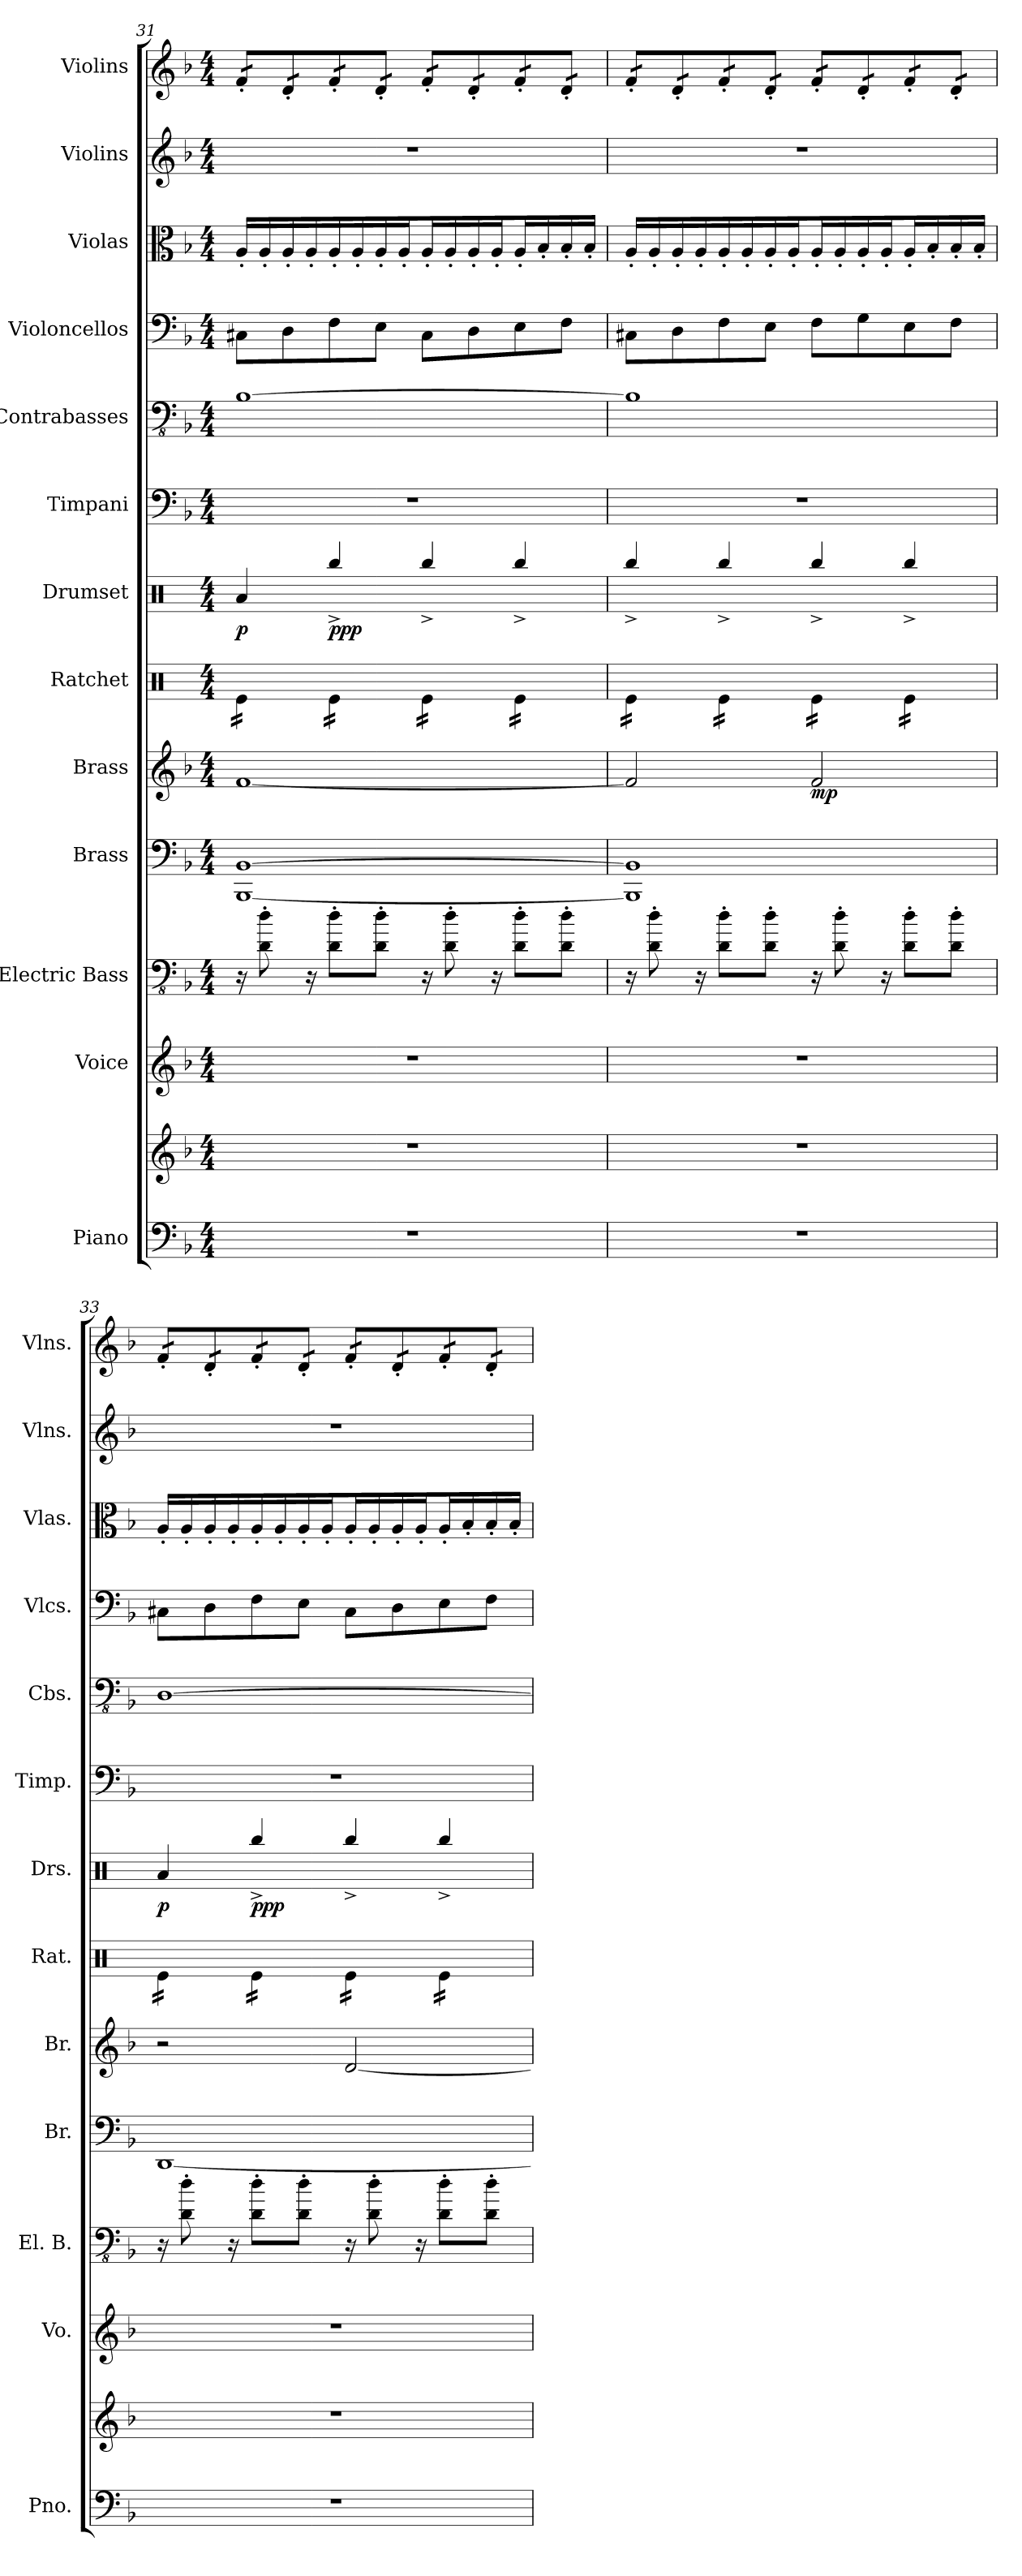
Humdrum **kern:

**kern	**kern	**kern	**kern	**kern	**kern	**dynam	**kern	**kern	**dynam	**kern	**kern	**kern	**kern	**kern	**kern
*part13	*part13	*part12	*part11	*part10	*part9	*part9	*part8	*part7	*part7	*part6	*part5	*part4	*part3	*part2	*part1
*staff14	*staff13	*staff12	*staff11	*staff10	*staff9	*staff9	*staff8	*staff7	*staff7	*staff6	*staff5	*staff4	*staff3	*staff2	*staff1
*I"Piano	*	*I"Voice	*I"Electric Bass	*I"Brass	*I"Brass	*	*I"Ratchet	*I"Drumset	*	*I"Timpani	*I"Contrabasses	*I"Violoncellos	*I"Violas	*I"Violins	*I"Violins
*I'Pno.	*	*I'Vo.	*I'El. B.	*I'Br.	*I'Br.	*	*I'Rat.	*I'Drs.	*	*I'Timp.	*I'Cbs.	*I'Vlcs.	*I'Vlas.	*I'Vlns.	*I'Vlns.
*clefF4	*clefG2	*clefG2	*clefFv4	*clefF4	*clefG2	*	*clefX	*clefX	*	*clefF4	*clefFv4	*clefF4	*clefC3	*clefG2	*clefG2
*k[b-]	*k[b-]	*k[b-]	*k[b-]	*k[b-]	*k[b-]	*	*k[]	*k[]	*	*k[b-]	*k[b-]	*k[b-]	*k[b-]	*k[b-]	*k[b-]
*M4/4	*M4/4	*M4/4	*M4/4	*M4/4	*M4/4	*	*M4/4	*M4/4	*	*M4/4	*M4/4	*M4/4	*M4/4	*M4/4	*M4/4
=31	=31	=31	=31	=31	=31	=31	=31	=31	=31	=31	=31	=31	=31	=31	=31
!	!	!	!	!	!	!	!	!	!LO:DY:b	!	!	!	!	!	!
*	*	*	*	*	*	*	*tremolo	*	*	*	*	*	*	*	*
*	*	*	*	*	*	*	*	*	*	*	*	*	*tremolo	*	*
*	*	*	*	*	*	*	*	*	*	*	*	*	*	*	*tremolo
1r	1r	1r	16r	[1BBB- [1BB-	[1f	.	16Re\LL	4Ra/	p	1r	[1BB-	8C#X\L	16A'/LL	1r	16f'/LL
.	.	.	8D\' 8d\'	.	.	.	16Re\	.	.	.	.	.	16A'/	.	16f'/
.	.	.	.	.	.	.	16Re\	.	.	.	.	8D\	16A'/	.	16d'/
.	.	.	16r	.	.	.	16Re\JJ	.	.	.	.	.	16A'/	.	16d'/
!	!	!	!	!	!	!	!	!	!LO:DY:b	!	!	!	!	!	!
.	.	.	8D\' 8d\'L	.	.	.	16Re\LL	4Rbb^/	ppp	.	.	8F\	16A'/	.	16f'/
.	.	.	.	.	.	.	16Re\	.	.	.	.	.	16A'/	.	16f'/
.	.	.	8D\' 8d\'J	.	.	.	16Re\	.	.	.	.	8E\J	16A'/	.	16d'/
.	.	.	.	.	.	.	16Re\JJ	.	.	.	.	.	16A'/JJ	.	16d'/JJ
.	.	.	16r	.	.	.	16Re\LL	4Rbb^/	.	.	.	8C#\L	16A'/LL	.	16f'/LL
.	.	.	8D\' 8d\'	.	.	.	16Re\	.	.	.	.	.	16A'/	.	16f'/
.	.	.	.	.	.	.	16Re\	.	.	.	.	8D\	16A'/	.	16d'/
.	.	.	16r	.	.	.	16Re\JJ	.	.	.	.	.	16A'/JJ	.	16d'/
*	*	*	*	*	*	*	*	*	*	*	*	*	*Xtremolo	*	*
.	.	.	8D\' 8d\'L	.	.	.	16Re\LL	4Rbb^/	.	.	.	8E\	16A'/LL	.	16f'/
.	.	.	.	.	.	.	16Re\	.	.	.	.	.	16B-'/J	.	16f'/
*	*	*	*	*	*	*	*	*	*	*	*	*	*tremolo	*	*
.	.	.	8D\' 8d\'J	.	.	.	16Re\	.	.	.	.	8F\J	16B-'/	.	16d'/
.	.	.	.	.	.	.	16Re\JJ	.	.	.	.	.	16B-'/JJ	.	16d'/JJ
!!LO:PB:g=z
=32	=32	=32	=32	=32	=32	=32	=32	=32	=32	=32	=32	=32	=32	=32	=32
1r	1r	1r	16r	1BBB-] 1BB-]	2f/]	.	16Re\LL	4Rbb^/	.	1r	1BB-]	8C#X\L	16A'/LL	1r	16f'/LL
.	.	.	8D\' 8d\'	.	.	.	16Re\	.	.	.	.	.	16A'/	.	16f'/
.	.	.	.	.	.	.	16Re\	.	.	.	.	8D\	16A'/	.	16d'/
.	.	.	16r	.	.	.	16Re\JJ	.	.	.	.	.	16A'/	.	16d'/
.	.	.	8D\' 8d\'L	.	.	.	16Re\LL	4Rbb^/	.	.	.	8F\	16A'/	.	16f'/
.	.	.	.	.	.	.	16Re\	.	.	.	.	.	16A'/	.	16f'/
.	.	.	8D\' 8d\'J	.	.	.	16Re\	.	.	.	.	8E\J	16A'/	.	16d'/
.	.	.	.	.	.	.	16Re\JJ	.	.	.	.	.	16A'/JJ	.	16d'/JJ
!	!	!	!	!	!	!LO:DY:b	!	!	!	!	!	!	!	!	!
.	.	.	16r	.	2f/	mp	16Re\LL	4Rbb^/	.	.	.	8F\L	16A'/LL	.	16f'/LL
.	.	.	8D\' 8d\'	.	.	.	16Re\	.	.	.	.	.	16A'/	.	16f'/
.	.	.	.	.	.	.	16Re\	.	.	.	.	8G\	16A'/	.	16d'/
.	.	.	16r	.	.	.	16Re\JJ	.	.	.	.	.	16A'/JJ	.	16d'/
*	*	*	*	*	*	*	*	*	*	*	*	*	*Xtremolo	*	*
.	.	.	8D\' 8d\'L	.	.	.	16Re\LL	4Rbb^/	.	.	.	8E\	16A'/LL	.	16f'/
.	.	.	.	.	.	.	16Re\	.	.	.	.	.	16B-'/J	.	16f'/
*	*	*	*	*	*	*	*	*	*	*	*	*	*tremolo	*	*
.	.	.	8D\' 8d\'J	.	.	.	16Re\	.	.	.	.	8F\J	16B-'/	.	16d'/
.	.	.	.	.	.	.	16Re\JJ	.	.	.	.	.	16B-'/JJ	.	16d'/JJ
=33	=33	=33	=33	=33	=33	=33	=33	=33	=33	=33	=33	=33	=33	=33	=33
!	!	!	!	!	!	!	!	!	!LO:DY:b	!	!	!	!	!	!
1r	1r	1r	16r	[1DD	2r	.	16Re\LL	4Ra/	p	1r	[1DD	8C#X\L	16A'/LL	1r	16f'/LL
.	.	.	8D\' 8d\'	.	.	.	16Re\	.	.	.	.	.	16A'/	.	16f'/
.	.	.	.	.	.	.	16Re\	.	.	.	.	8D\	16A'/	.	16d'/
.	.	.	16r	.	.	.	16Re\JJ	.	.	.	.	.	16A'/	.	16d'/
!	!	!	!	!	!	!	!	!	!LO:DY:b	!	!	!	!	!	!
.	.	.	8D\' 8d\'L	.	.	.	16Re\LL	4Rbb^/	ppp	.	.	8F\	16A'/	.	16f'/
.	.	.	.	.	.	.	16Re\	.	.	.	.	.	16A'/	.	16f'/
.	.	.	8D\' 8d\'J	.	.	.	16Re\	.	.	.	.	8E\J	16A'/	.	16d'/
.	.	.	.	.	.	.	16Re\JJ	.	.	.	.	.	16A'/JJ	.	16d'/JJ
.	.	.	16r	.	[2d/	.	16Re\LL	4Rbb^/	.	.	.	8C#\L	16A'/LL	.	16f'/LL
.	.	.	8D\' 8d\'	.	.	.	16Re\	.	.	.	.	.	16A'/	.	16f'/
.	.	.	.	.	.	.	16Re\	.	.	.	.	8D\	16A'/	.	16d'/
.	.	.	16r	.	.	.	16Re\JJ	.	.	.	.	.	16A'/JJ	.	16d'/
*	*	*	*	*	*	*	*	*	*	*	*	*	*Xtremolo	*	*
.	.	.	8D\' 8d\'L	.	.	.	16Re\LL	4Rbb^/	.	.	.	8E\	16A'/LL	.	16f'/
.	.	.	.	.	.	.	16Re\	.	.	.	.	.	16B-'/J	.	16f'/
*	*	*	*	*	*	*	*	*	*	*	*	*	*tremolo	*	*
.	.	.	8D\' 8d\'J	.	.	.	16Re\	.	.	.	.	8F\J	16B-'/	.	16d'/
.	.	.	.	.	.	.	16Re\JJ	.	.	.	.	.	16B-'/JJ	.	16d'/JJ
*	*	*	*	*	*	*	*	*	*	*	*	*	*	*	*Xtremolo
*	*	*	*	*	*	*	*	*	*	*	*	*	*Xtremolo	*	*
*	*	*	*	*	*	*	*Xtremolo	*	*	*	*	*	*	*	*
=	=	=	=	=	=	=	=	=	=	=	=	=	=	=	=
*-	*-	*-	*-	*-	*-	*-	*-	*-	*-	*-	*-	*-	*-	*-	*-
